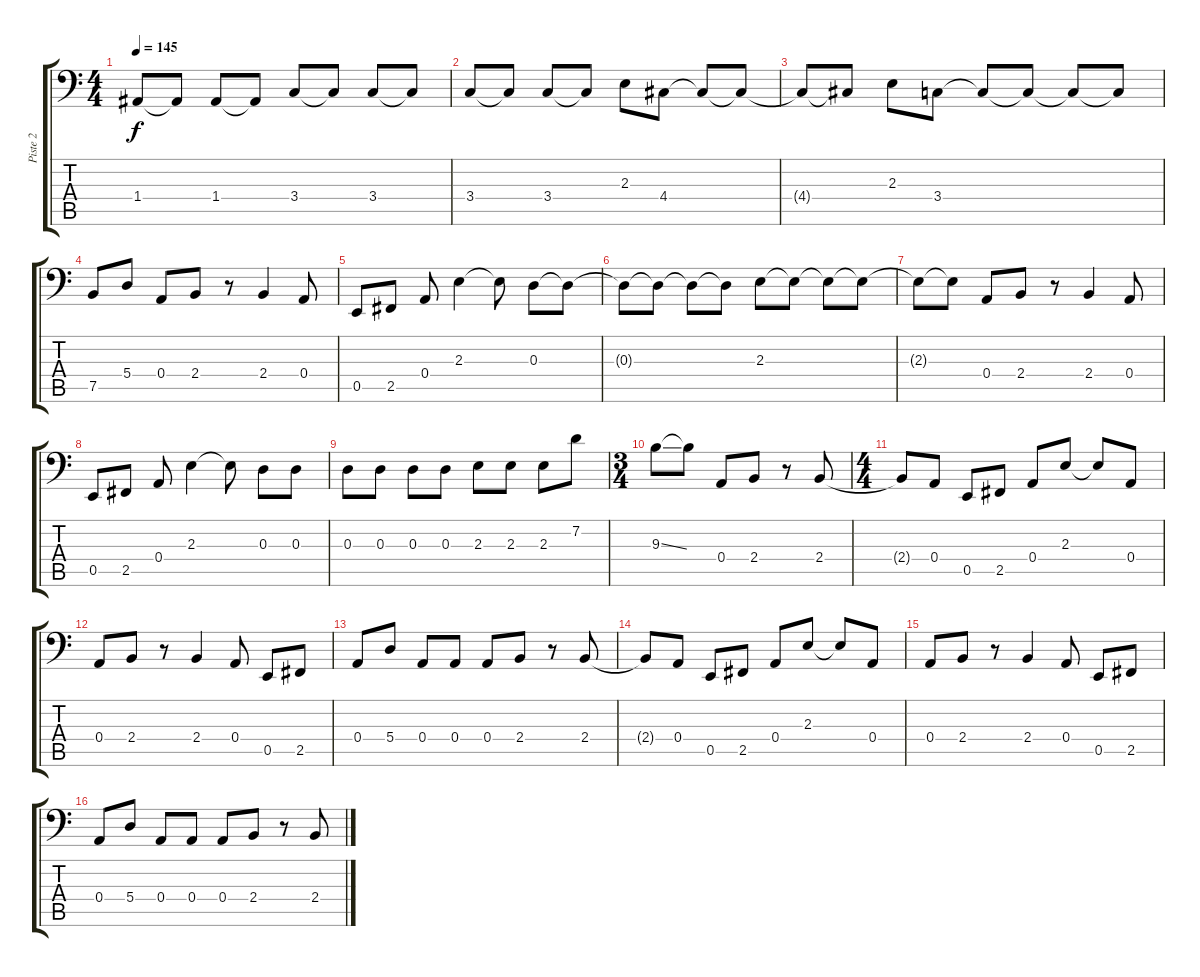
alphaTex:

\track ("Piste 2" "Piste 2") {instrument electricbassfinger}
\staff {score tabs}
\tuning (C3 G2 D2 A1 E1 B0) {hide}
\ts (4 4)
\tempo 145
\clef f4
\ks c
1.4{t}.8{dy f} 1.4{t}.8 1.4.8 1.4{t}.8 3.4.8 3.4{t}.8 3.4.8 3.4{t}.8 |
3.4.8 3.4{t}.8 3.4.8 3.4{t}.8 2.3.8 4.4.8 4.4{t}.8 4.4{t}.8 |
4.4{t}.8 4.4{t}.8 2.3.8 3.4.8 3.4{t}.8 3.4{t}.8 3.4{t}.8 3.4{t}.8 |
7.5.8 5.4.8 0.4.8 2.4.8 r.8 2.4.4 0.4.8 |
0.5.8 2.5.8 0.4.8 2.3.4 2.3{t}.8 0.3.8 0.3{t}.8 |
0.3{t}.8 0.3{t}.8 0.3{t}.8 0.3{t}.8 2.3.8 2.3{t}.8 2.3{t}.8 2.3{t}.8 |
2.3{t}.8 2.3{t}.8 0.4.8 2.4.8 r.8 2.4.4 0.4.8 |
0.5.8 2.5.8 0.4.8 2.3.4 2.3{t}.8 0.3.8 0.3.8 |
0.3.8 0.3.8 0.3.8 0.3.8 2.3.8 2.3.8 2.3.8 7.2.8 |
\ts (3 4)
9.3{ss}.8 9.3{t}.8 0.4.8 2.4.8 r.8 2.4.8 |
\ts (4 4)
2.4{t}.8 0.4.8 0.5.8 2.5.8 0.4.8 2.3.8 2.3{t}.8 0.4.8 |
0.4.8 2.4.8 r.8 2.4.4 0.4.8 0.5.8 2.5.8 |
0.4.8 5.4.8 0.4.8 0.4.8 0.4.8 2.4.8 r.8 2.4.8 |
2.4{t}.8 0.4.8 0.5.8 2.5.8 0.4.8 2.3.8 2.3{t}.8 0.4.8 |
0.4.8 2.4.8 r.8 2.4.4 0.4.8 0.5.8 2.5.8 |
0.4.8 5.4.8 0.4.8 0.4.8 0.4.8 2.4.8 r.8 2.4.8
